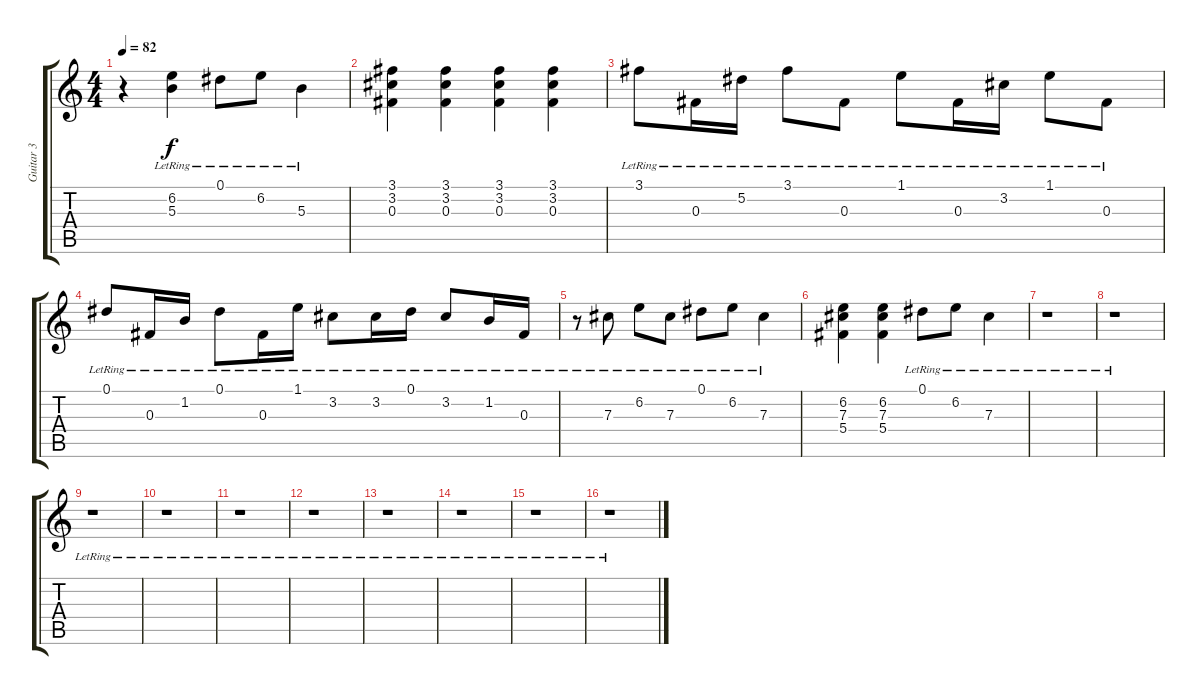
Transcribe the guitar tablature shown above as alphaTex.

\track ("Guitar 3" "Guitar 3") {instrument electricguitarjazz}
\staff {score tabs}
\tuning (Eb4 Bb3 Gb3 Db3 Ab2 Eb2) {hide}
\ts (4 4)
\tempo 82
\clef g2
\ks c
r.4{dy f} (6.2{lr} 5.3{lr}).4 0.1{lr}.8 6.2{lr}.8 5.3{lr}.4 |
(3.1 3.2 0.3).4 (3.1 3.2 0.3).4 (3.1 3.2 0.3).4 (3.1 3.2 0.3).4 |
3.1{lr}.8 0.3{lr}.16 5.2{lr}.16 3.1{lr}.8 0.3{lr}.8 1.1{lr}.8 0.3{lr}.16 3.2{lr}.16 1.1{lr}.8 0.3{lr}.8 |
0.1{lr}.8 0.3{lr}.16 1.2{lr}.16 0.1{lr}.8 0.3{lr}.16 1.1{lr}.16 3.2{lr}.8 3.2{lr}.16 0.1{lr}.16 3.2{lr}.8 1.2{lr}.16 0.3{lr}.16 |
r.8 7.3{lr}.8 6.2{lr}.8 7.3{lr}.8 0.1{lr}.8 6.2{lr}.8 7.3{lr}.4 |
(6.2 7.3 5.4).4 (6.2 7.3 5.4).4 0.1{lr}.8 6.2{lr}.8 7.3{lr}.4 |
r.1 |
r.1 |
r.1 |
r.1 |
r.1 |
r.1 |
r.1 |
r.1 |
r.1 |
r.1
